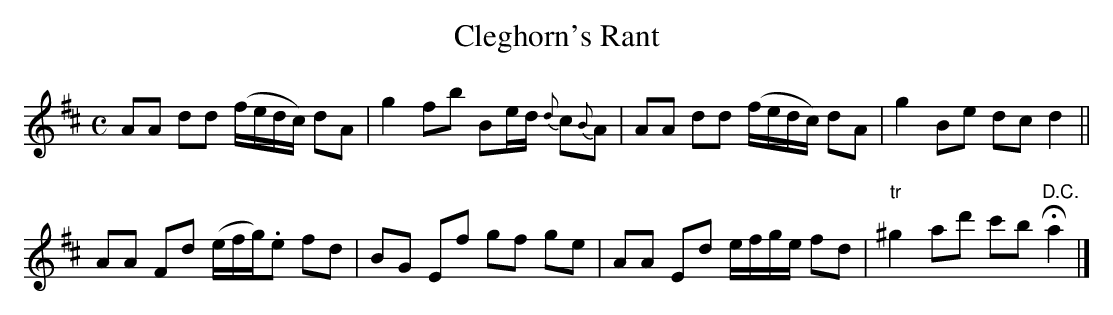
X:1
T:Cleghorn's Rant
M:C
K:D major
AA dd (f/e/d/c/) dA| g2fb Be/d/ {d}c{B}A|\
AA dd (f/e/d/c/) dA| g2Be dcd2||
AA Fd (e/f/g/).e fd| BG Ef gf ge|\
AA Ed e/f/g/e/ fd| "tr"^g2 ad' c'b "D.C."Ha2|]
